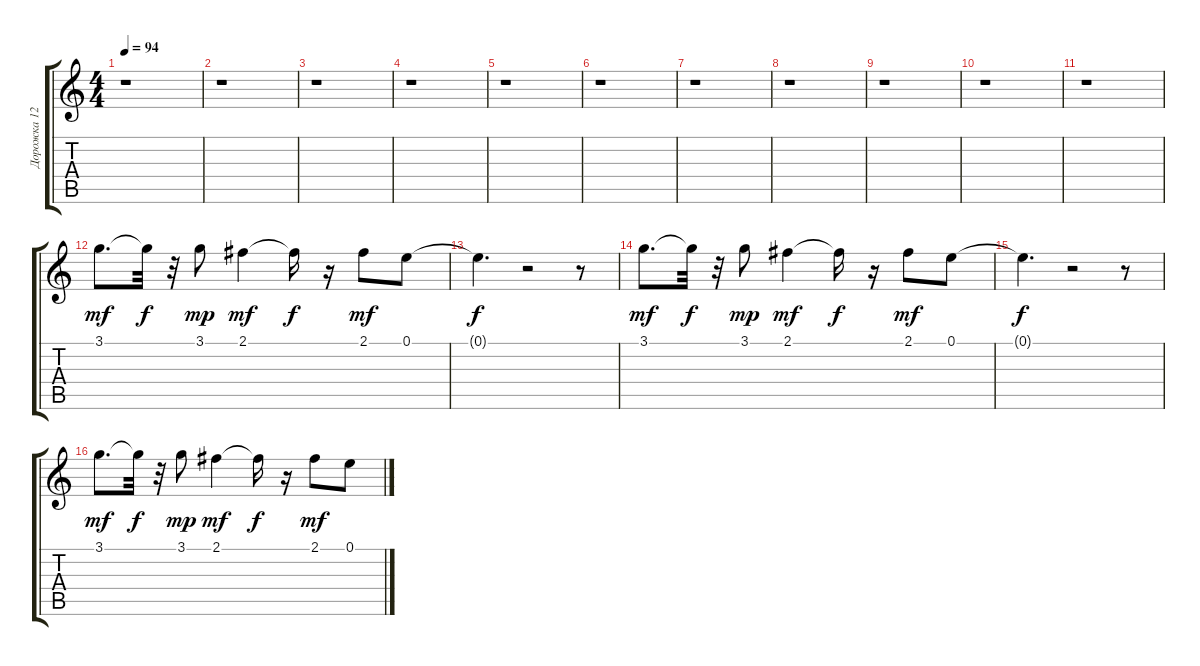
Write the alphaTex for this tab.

\track ("Дорожка 12" "Дорожка 12") {instrument electricguitarclean}
\staff {score tabs}
\tuning (E4 B3 G3 D3 A2 E2) {hide}
\ts (4 4)
\tempo 94
\clef g2
\ks c
r.1{dy f} |
r.1 |
r.1 |
r.1 |
r.1 |
r.1 |
r.1 |
r.1 |
r.1 |
r.1 |
r.1 |
3.1.8{d dy mf} 3.1{t}.32{dy f} r.32 3.1.8{dy mp} 2.1.4{dy mf} 2.1{t}.16{dy f} r.16 2.1.8{dy mf} 0.1.8 |
0.1{t}.4{d dy f} r.2 r.8 |
3.1.8{d dy mf} 3.1{t}.32{dy f} r.32 3.1.8{dy mp} 2.1.4{dy mf} 2.1{t}.16{dy f} r.16 2.1.8{dy mf} 0.1.8 |
0.1{t}.4{d dy f} r.2 r.8 |
3.1.8{d dy mf} 3.1{t}.32{dy f} r.32 3.1.8{dy mp} 2.1.4{dy mf} 2.1{t}.16{dy f} r.16 2.1.8{dy mf} 0.1.8
